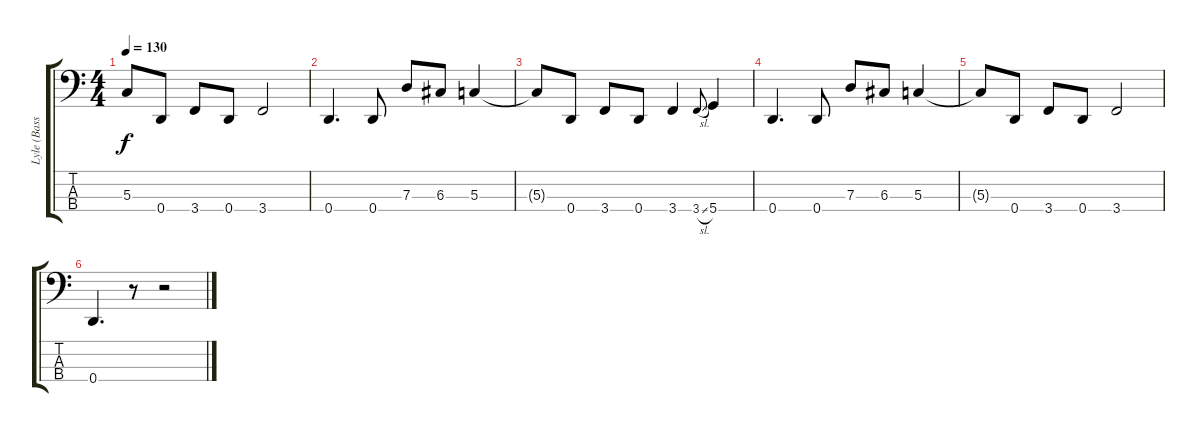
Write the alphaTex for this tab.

\track ("Lyle (Bass)" "Lyle (Bass") {instrument electricbassfinger}
\staff {score tabs}
\tuning (F2 C2 G1 D1) {hide}
\ts (4 4)
\tempo 130
\clef f4
\ks c
5.3{t}.8{dy f beam merge} 0.4.8 3.4.8 0.4.8 3.4.2 |
0.4.4{d} 0.4.8 7.3.8 6.3.8 5.3.4 |
5.3{t}.8{beam merge} 0.4.8 3.4.8 0.4.8 3.4.4 3.4{sl}.8{gr onbeat} 5.4.4 |
0.4.4{d} 0.4.8 7.3.8 6.3.8 5.3.4 |
5.3{t}.8{beam merge} 0.4.8 3.4.8 0.4.8 3.4.2 |
0.4.4{d} r.8 r.2
